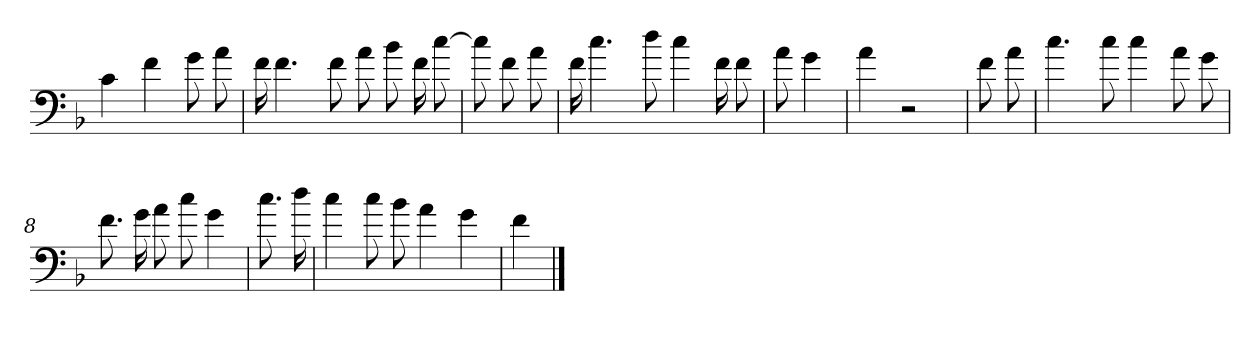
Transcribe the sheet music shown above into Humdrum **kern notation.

**kern
*part1
*staff1
*clefF4
*k[b-]
*F:
=
4c
4f
8g
8a
=1
16f
4.f
8f
8a
8b-
16f
[8cc
=2
8cc]
8f
8a
=3
16f
4.cc
8dd
4cc
16f
8f
=4y
8a
4g
=5
4a
2r
=6
8f
8a
=7
4.cc
8cc
4cc
8a
8g
=8
8.f
16g
8a
8cc
4g
=9
8.cc
16dd
=10
4cc
8cc
8b-
4a
4g
=11
4f
==
*-
